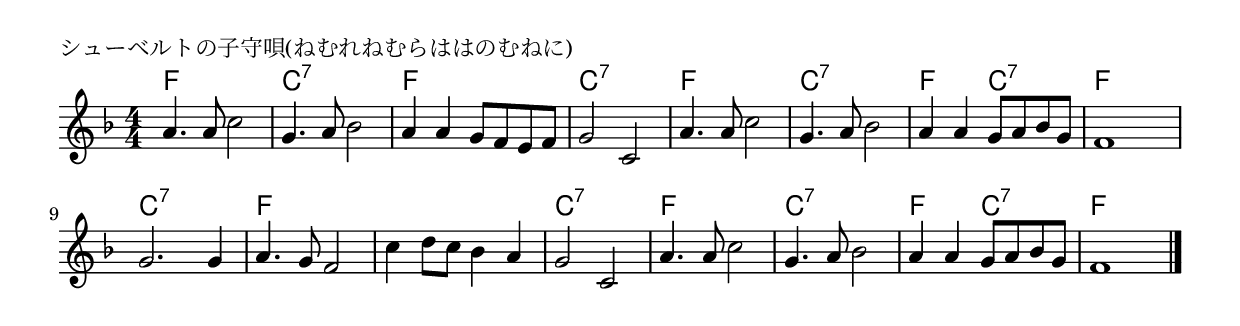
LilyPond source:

\version "2.18.2"

% シューベルトの子守唄(ねむれねむらははのむねに)

\header {
piece = "シューベルトの子守唄(ねむれねむらははのむねに)"
}

melody =
\relative c'' {
\key f \major
\time 4/4
\set Score.tempoHideNote = ##t
\tempo 4=120
\numericTimeSignature

a4. a8 c2 |
g4. a8 bes2 |
a4 a g8 f e f |
g2 c, |

a'4. a8 c2 |
g4. a8 bes2 |
a4 a g8 a bes g |
f1 |

g2. g4 | %9
a4. g8 f2 |
c'4 d8 c bes4 a |
g2 c, |

a'4. a8 c2 |
g4. a8 bes2 |
a4 a g8 a bes g |
f1 |


\bar "|."
}
\score {
<<
\chords {
\set noChordSymbol = ""
\set chordChanges=##t
%%
f2 f c:7 c:7 f f c:7 c:7
f f c:7 c:7 f c:7 f f c:7 c:7 f f
f f c:7 c:7 f f c:7 c:7 f c:7 f f

}
\new Staff {\melody}
>>
\layout {
line-width = #190
indent = 0\mm
}
\midi {}
}